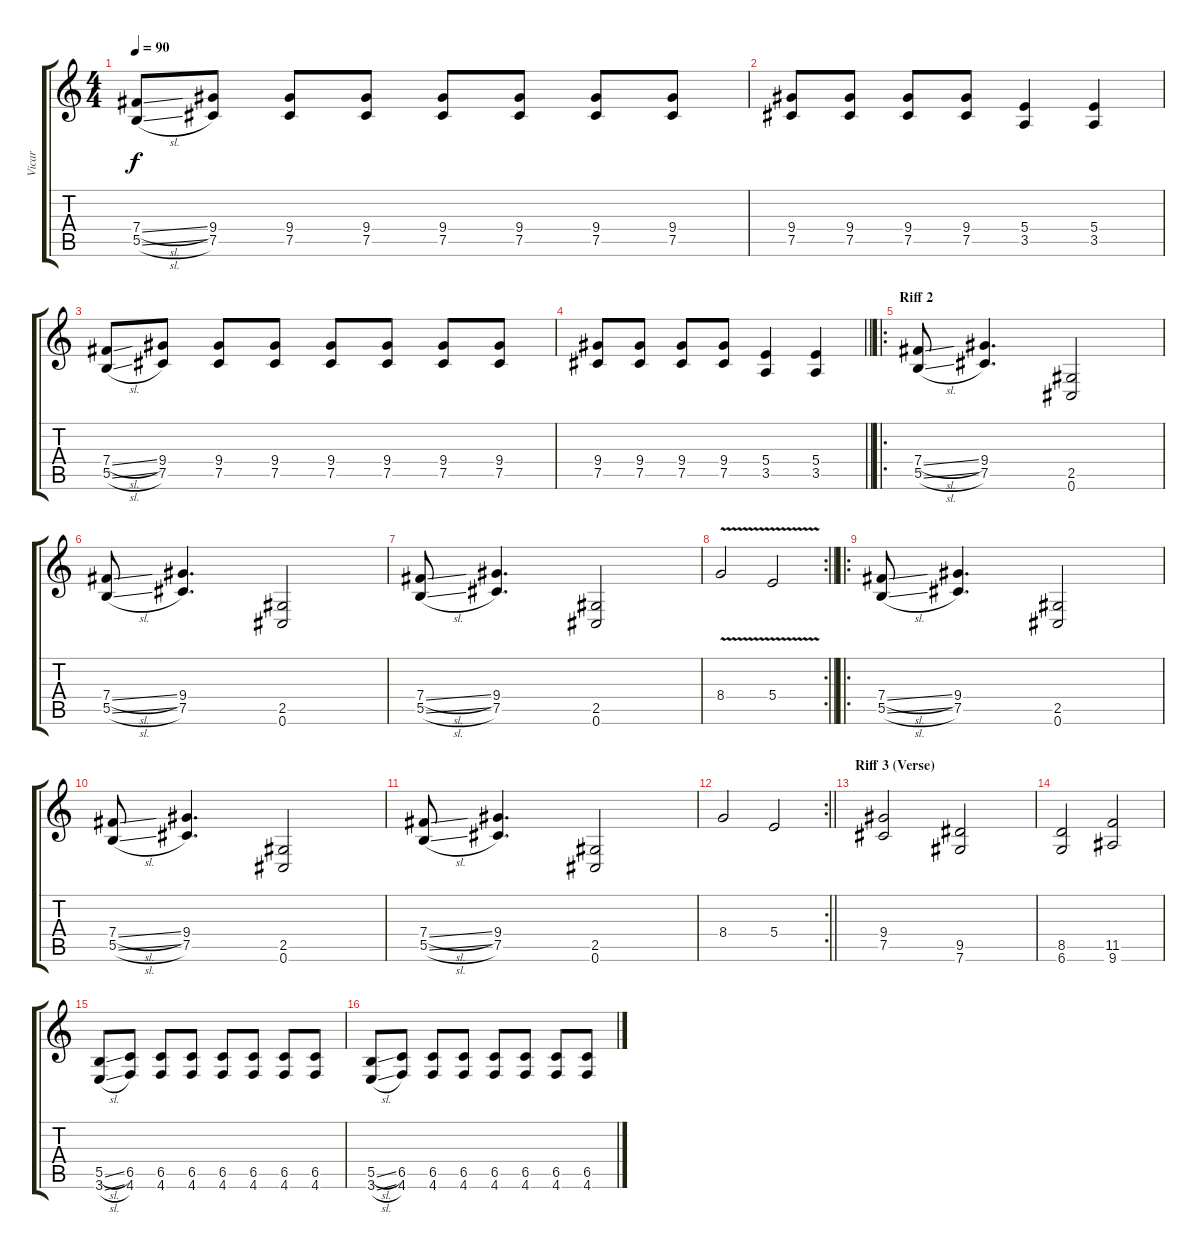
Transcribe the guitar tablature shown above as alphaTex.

\track ("Vicar" "Vicar") {instrument distortionguitar}
\staff {score tabs}
\tuning (Db4 Ab3 E3 B2 Gb2 Db2) {hide}
\ts (4 4)
\tempo 90
\clef g2
\ks c
(7.4{sl} 5.5{sl}).8{dy f} (9.4 7.5).8 (9.4 7.5).8 (9.4 7.5).8 (9.4 7.5).8 (9.4 7.5).8 (9.4 7.5).8 (9.4 7.5).8 |
(9.4 7.5).8 (9.4 7.5).8 (9.4 7.5).8 (9.4 7.5).8 (5.4 3.5).4 (5.4 3.5).4 |
(7.4{sl} 5.5{sl}).8 (9.4 7.5).8 (9.4 7.5).8 (9.4 7.5).8 (9.4 7.5).8 (9.4 7.5).8 (9.4 7.5).8 (9.4 7.5).8 |
\barLineRight lightlight
(9.4 7.5).8 (9.4 7.5).8 (9.4 7.5).8 (9.4 7.5).8 (5.4 3.5).4 (5.4 3.5).4 |
\ro
\section ("" "Riff 2")
(7.4{sl} 5.5{sl}).8 (9.4 7.5).4{d} (2.5 0.6).2 |
(7.4{sl} 5.5{sl}).8 (9.4 7.5).4{d} (2.5 0.6).2 |
(7.4{sl} 5.5{sl}).8 (9.4 7.5).4{d} (2.5 0.6).2 |
\rc 2
\barLineRight lightlight
8.4{v}.2 5.4{v}.2 |
\ro
(7.4{sl} 5.5{sl}).8 (9.4 7.5).4{d} (2.5 0.6).2 |
(7.4{sl} 5.5{sl}).8 (9.4 7.5).4{d} (2.5 0.6).2 |
(7.4{sl} 5.5{sl}).8 (9.4 7.5).4{d} (2.5 0.6).2 |
\rc 2
\barLineRight lightlight
8.4.2 5.4.2 |
\section ("" "Riff 3 (Verse)")
(9.4 7.5).2 (9.5 7.6).2 |
(8.5 6.6).2 (11.5 9.6).2 |
(5.5{sl} 3.6{sl}).8 (6.5 4.6).8 (6.5 4.6).8 (6.5 4.6).8 (6.5 4.6).8 (6.5 4.6).8 (6.5 4.6).8 (6.5 4.6).8 |
(5.5{sl} 3.6{sl}).8 (6.5 4.6).8 (6.5 4.6).8 (6.5 4.6).8 (6.5 4.6).8 (6.5 4.6).8 (6.5 4.6).8 (6.5 4.6).8
